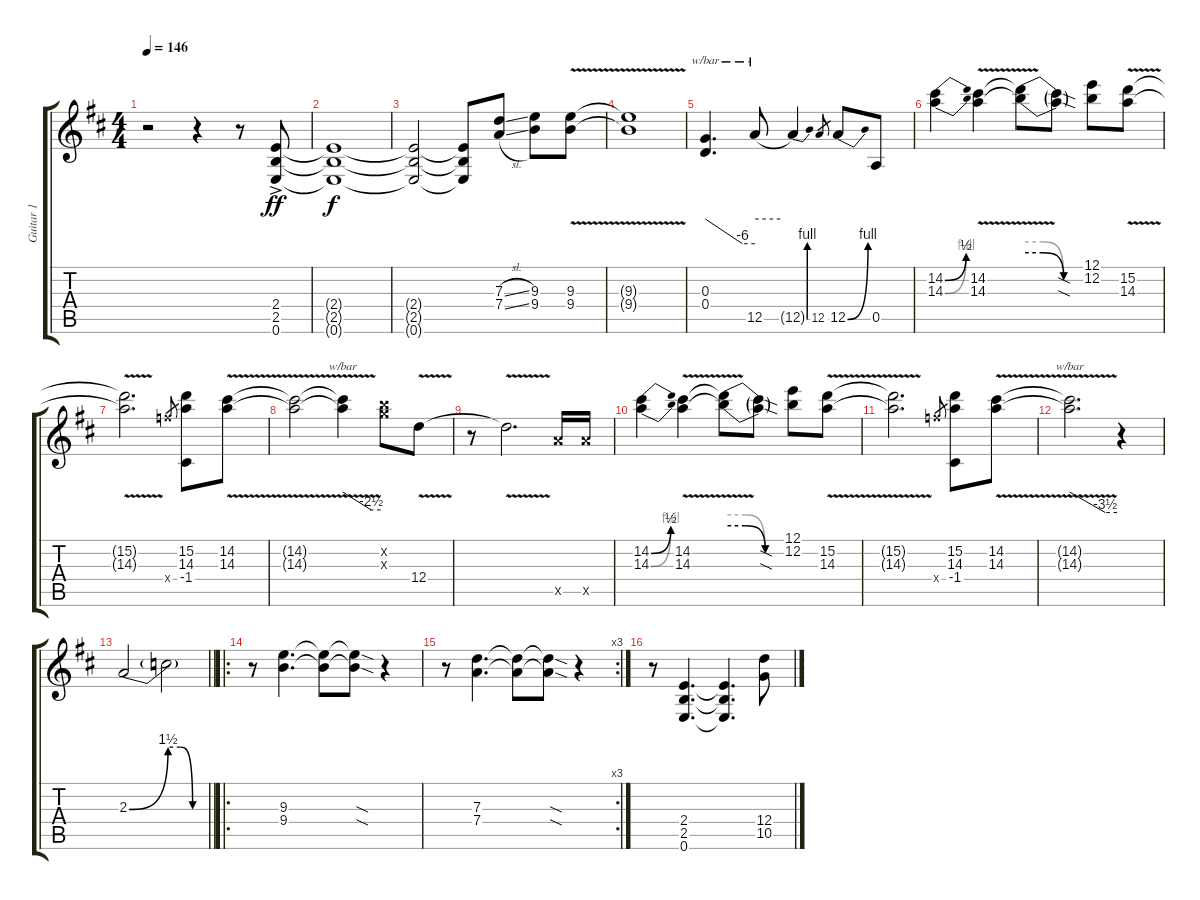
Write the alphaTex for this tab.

\track ("Guitar 1" "Guitar 1") {instrument distortionguitar}
\staff {score tabs}
\tuning (E4 B3 G3 D3 A2 E2) {hide}
\ts (4 4)
\tempo 146
\clef g2
\ks d
r.2{dy ff instrument distortionguitar} r.4 r.8 (2.4{ac} 2.5{ac} 0.6{ac}).8 |
(2.4{t} 2.5{t} 0.6{t}).1{dy f} |
(2.4{t} 2.5{t} 0.6{t}).2 (2.4{t} 2.5{t} 0.6{t}).8 (7.3{sl} 7.4{sl}).8 (9.3 9.4).8 (9.3{v} 9.4{v}).8 |
(9.3{v t} 9.4{v t}).1 |
(0.3 0.4).4{d tbe (custom default 0 0 45 -24 60 -24)} 12.5.8{tbe (hold default 0 0 60 0)} 12.5{be (bend 0 0 60 4) t}.4 12.5.8{gr} 12.5{be (bend 0 0 60 4)}.8 0.5.8 |
(14.2{be (bend 0 0 60 2)} 14.3{be (bend 0 0 60 4)}).4 (14.2{v} 14.3{v}).4 (14.2{be (custom 0 2 20 2 40 0 60 0) t} 14.3{be (custom 0 4 20 4 40 0 60 0) t}).8 (14.2{sod t} 14.3{sod t}).8 (12.1 12.2).8 (15.2{v} 14.3{v}).8 |
(15.2{v t} 14.3{v t}).2{d} 15.4{x}.8{gr} (15.2 14.3 -1.4).8 (14.2{v} 14.3{v}).8 |
(14.2{v t} 14.3{v t}).2 (14.2{t} 14.3{t}).4{tbe (custom default 0 0 45 -10 60 -10)} (12.2{x} 12.3{x}).8 12.4{v}.8 |
r.8 12.4{v t}.2{d} 12.5{x}.16 12.5{x}.16 |
(14.2{be (bend 0 0 60 2)} 14.3{be (bend 0 0 60 4)}).4 (14.2{v} 14.3{v}).4 (14.2{be (custom 0 2 20 2 40 0 60 0) t} 14.3{be (custom 0 4 20 4 40 0 60 0) t}).8 (14.2{sod t} 14.3{sod t}).8 (12.1 12.2).8 (15.2{v} 14.3{v}).8 |
(15.2{v t} 14.3{v t}).2{d} 15.4{x}.8{gr} (15.2 14.3 -1.4).8 (14.2{v} 14.3{v}).8 |
(14.2{t} 14.3{t}).2{d tbe (custom default 0 0 45 -14 60 -14)} r.4 |
\barLineRight lightlight
2.3{be (bend 0 0 60 6)}.2 2.3{be (custom 0 6 20 6 40 0 60 0) t}.2 |
\ro
r.8 (9.3 9.4).4{d} (9.3{t} 9.4{t}).8 (9.3{sod t} 9.4{sod t}).8 r.4 |
\rc 3
r.8 (7.3 7.4).4{d} (7.3{t} 7.4{t}).8 (7.3{sod t} 7.4{sod t}).8 r.4 |
r.8 (2.4 2.5 0.6).4{d} (2.4{t} 2.5{t} 0.6{t}).4{d} (12.4 10.5).8
